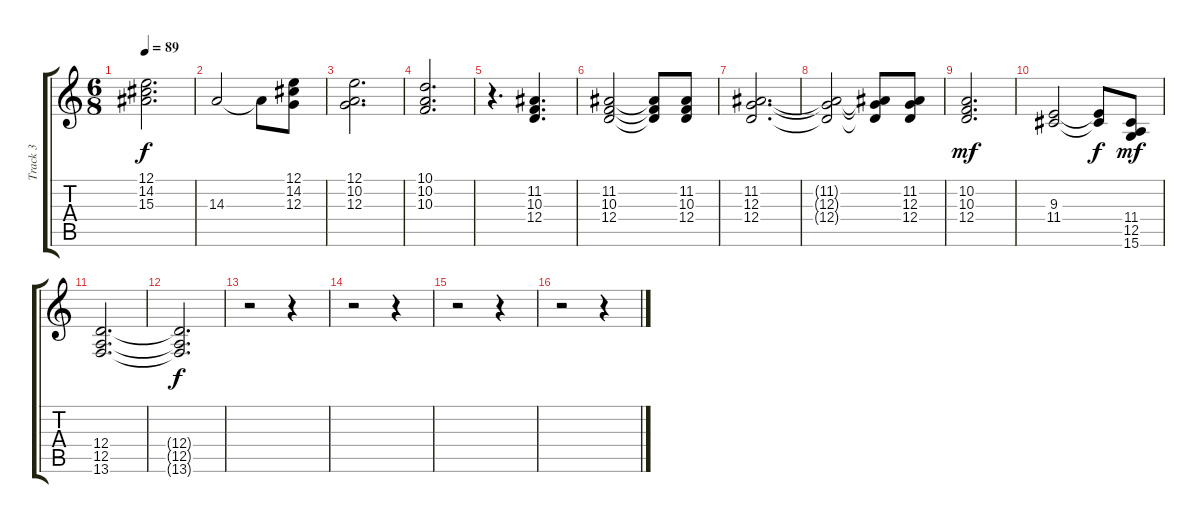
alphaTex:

\track ("Track 3" "Track 3") {instrument stringensemble1}
\staff {score tabs}
\tuning (E4 B3 G3 D3 A2 E2) {hide}
\ts (6 8)
\tempo 89
\clef g2
\ks c
(12.1 14.2 15.3).2{d dy f} |
14.3.2 14.3{t}.8 (12.1 14.2 12.3).8 |
(12.1 10.2 12.3).2{d} |
(10.1 10.2 10.3).2{d} |
r.4{d} (11.2 10.3 12.4).4{d} |
(11.2 10.3 12.4).2 (11.2{t} 10.3{t} 12.4{t}).8 (11.2 10.3 12.4).8 |
(11.2 12.3 12.4).2{d} |
(11.2{t} 12.3{t} 12.4{t}).2 (11.2{t} 12.3{t} 12.4{t}).8 (11.2 12.3 12.4).8 |
(10.2 10.3 12.4).2{d dy mf} |
(9.3 11.4).2 (9.3{t} 11.4{t}).8{dy f} (11.4 12.5 15.6).8{dy mf} |
(12.4 12.5 13.6).2{d} |
(12.4{t} 12.5{t} 13.6{t}).2{d dy f} |
r.2 r.4 |
r.2 r.4 |
r.2 r.4 |
r.2 r.4
